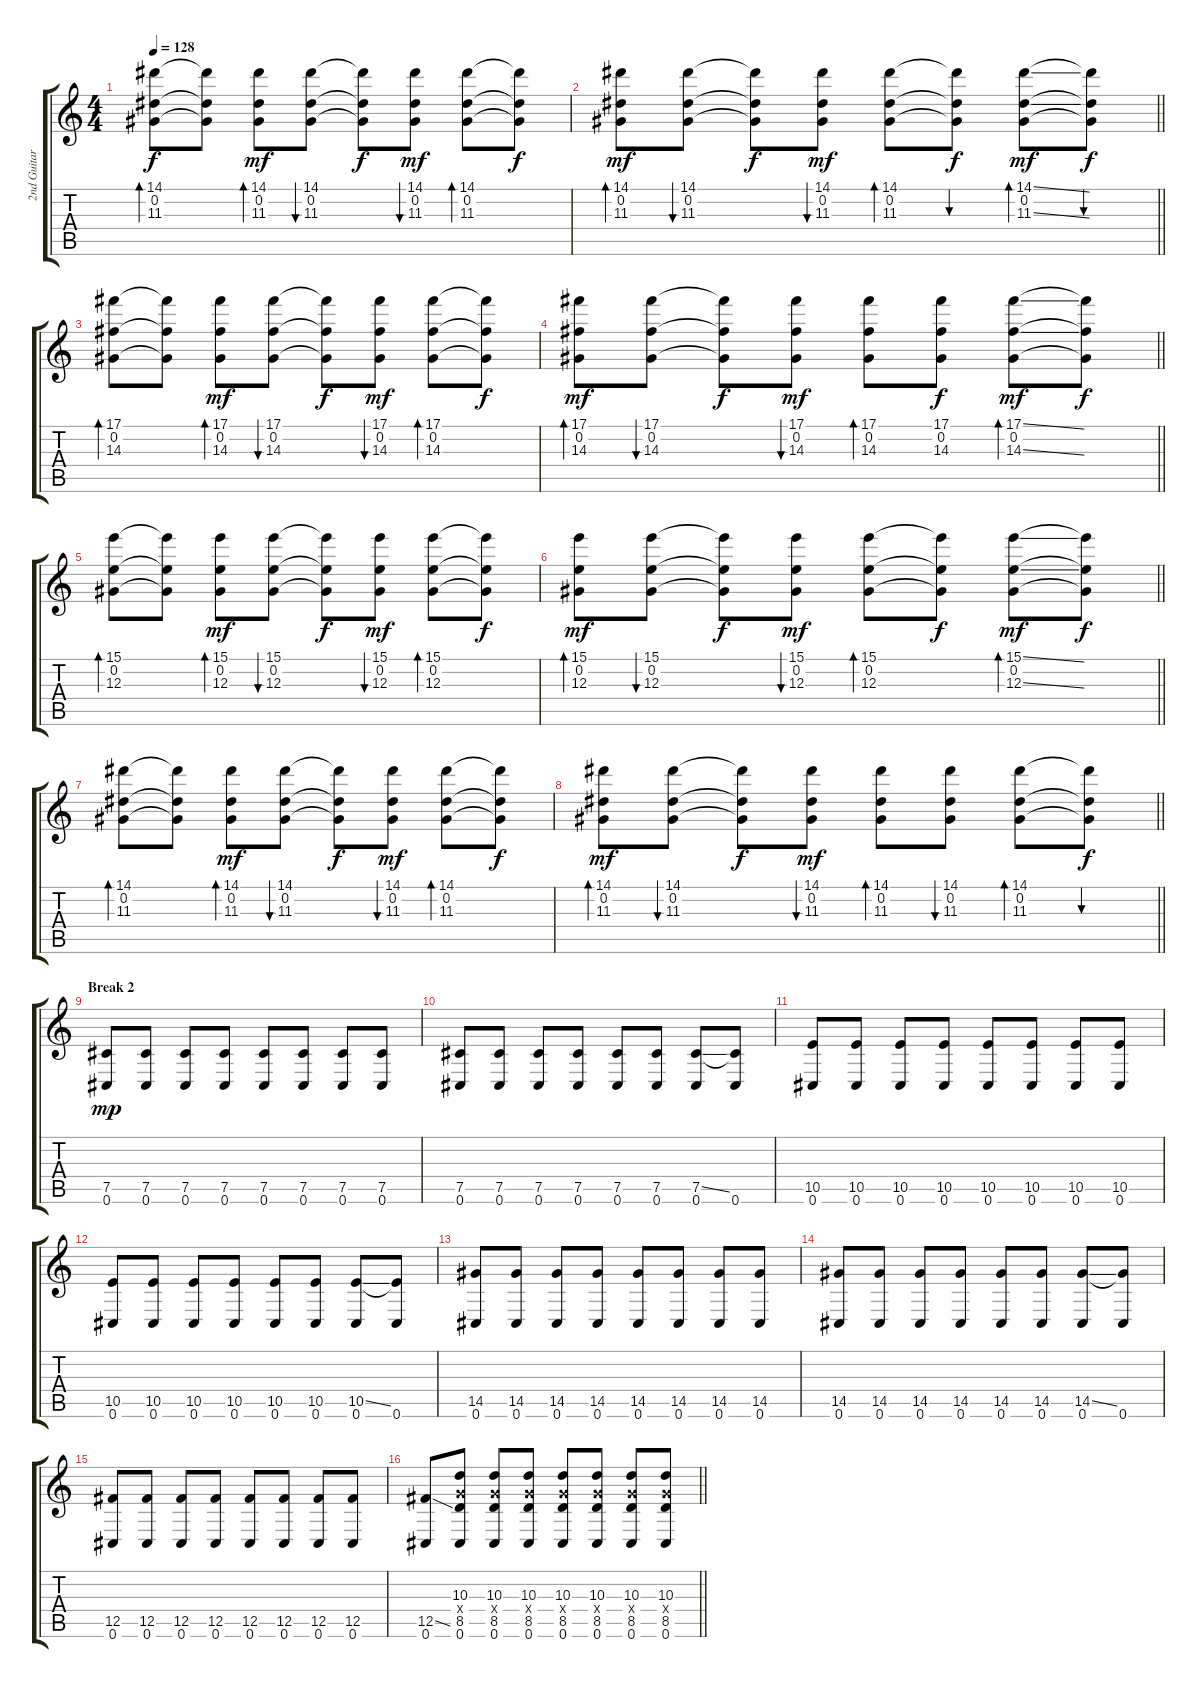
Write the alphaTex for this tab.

\track ("2nd Guitar" "2nd Guitar") {instrument electricguitarjazz}
\staff {score tabs}
\tuning (Db4 Ab3 E3 B2 Gb2 Db2) {hide}
\ts (4 4)
\tempo 128
\clef g2
\ks c
(14.1 0.2 11.3).8{bd 60 dy f} (14.1{t} 0.2{t} 11.3{t}).8 (14.1 0.2 11.3).8{bd 60 dy mf} (14.1 0.2 11.3).8{bu 60} (14.1{t} 0.2{t} 11.3{t}).8{dy f} (14.1 0.2 11.3).8{bu 60 dy mf} (14.1 0.2 11.3).8{bd 60} (14.1{t} 0.2{t} 11.3{t}).8{dy f} |
\barLineRight lightlight
(14.1 0.2 11.3).8{bd 60 dy mf} (14.1 0.2 11.3).8{bu 60} (14.1{t} 0.2{t} 11.3{t}).8{dy f} (14.1 0.2 11.3).8{bu 60 dy mf} (14.1 0.2 11.3).8{bd 60} (14.1{t} 0.2{t} 11.3{t}).8{bu 60 dy f} (14.1{ss} 0.2 11.3{ss}).8{bd 60 dy mf} (14.1{t} 0.2{t} 11.3{t}).8{bu 60 dy f} |
(17.1 0.2 14.3).8{bd 60} (17.1{t} 0.2{t} 14.3{t}).8 (17.1 0.2 14.3).8{bd 60 dy mf} (17.1 0.2 14.3).8{bu 60} (17.1{t} 0.2{t} 14.3{t}).8{dy f} (17.1 0.2 14.3).8{bu 60 dy mf} (17.1 0.2 14.3).8{bd 60} (17.1{t} 0.2{t} 14.3{t}).8{dy f} |
\barLineRight lightlight
(17.1 0.2 14.3).8{bd 60 dy mf} (17.1 0.2 14.3).8{bu 60} (17.1{t} 0.2{t} 14.3{t}).8{dy f} (17.1 0.2 14.3).8{bu 60 dy mf} (17.1 0.2 14.3).8{bd 60} (17.1 0.2 14.3).8{dy f} (17.1{ss} 0.2 14.3{ss}).8{bd 60 dy mf} (17.1{t} 0.2{t} 14.3{t}).8{dy f} |
(15.1 0.2 12.3).8{bd 60} (15.1{t} 0.2{t} 12.3{t}).8 (15.1 0.2 12.3).8{bd 60 dy mf} (15.1 0.2 12.3).8{bu 60} (15.1{t} 0.2{t} 12.3{t}).8{dy f} (15.1 0.2 12.3).8{bu 60 dy mf} (15.1 0.2 12.3).8{bd 60} (15.1{t} 0.2{t} 12.3{t}).8{dy f} |
\barLineRight lightlight
(15.1 0.2 12.3).8{bd 60 dy mf} (15.1 0.2 12.3).8{bu 60} (15.1{t} 0.2{t} 12.3{t}).8{dy f} (15.1 0.2 12.3).8{bu 60 dy mf} (15.1 0.2 12.3).8{bd 60} (15.1{t} 0.2{t} 12.3{t}).8{dy f} (15.1{ss} 0.2 12.3{ss}).8{bd 60 dy mf} (15.1{t} 0.2{t} 12.3{t}).8{dy f} |
(14.1 0.2 11.3).8{bd 60} (14.1{t} 0.2{t} 11.3{t}).8 (14.1 0.2 11.3).8{bd 60 dy mf} (14.1 0.2 11.3).8{bu 60} (14.1{t} 0.2{t} 11.3{t}).8{dy f} (14.1 0.2 11.3).8{bu 60 dy mf} (14.1 0.2 11.3).8{bd 60} (14.1{t} 0.2{t} 11.3{t}).8{dy f} |
\barLineRight lightlight
(14.1 0.2 11.3).8{bd 60 dy mf} (14.1 0.2 11.3).8{bu 60} (14.1{t} 0.2{t} 11.3{t}).8{dy f} (14.1 0.2 11.3).8{bu 60 dy mf} (14.1 0.2 11.3).8{bd 60} (14.1 0.2 11.3).8{bu 60} (14.1 0.2 11.3).8{bd 60} (14.1{t} 0.2{t} 11.3{t}).8{bu 60 dy f} |
\section ("" "Break 2")
(7.5 0.6).8{dy mp} (7.5 0.6).8 (7.5 0.6).8 (7.5 0.6).8 (7.5 0.6).8 (7.5 0.6).8 (7.5 0.6).8 (7.5 0.6).8 |
(7.5 0.6).8 (7.5 0.6).8 (7.5 0.6).8 (7.5 0.6).8 (7.5 0.6).8 (7.5 0.6).8 (7.5{ss} 0.6).8 (7.5{t} 0.6).8 |
(10.5 0.6).8 (10.5 0.6).8 (10.5 0.6).8 (10.5 0.6).8 (10.5 0.6).8 (10.5 0.6).8 (10.5 0.6).8 (10.5 0.6).8 |
(10.5 0.6).8 (10.5 0.6).8 (10.5 0.6).8 (10.5 0.6).8 (10.5 0.6).8 (10.5 0.6).8 (10.5{ss} 0.6).8 (10.5{t} 0.6).8 |
(14.5 0.6).8 (14.5 0.6).8 (14.5 0.6).8 (14.5 0.6).8 (14.5 0.6).8 (14.5 0.6).8 (14.5 0.6).8 (14.5 0.6).8 |
(14.5 0.6).8 (14.5 0.6).8 (14.5 0.6).8 (14.5 0.6).8 (14.5 0.6).8 (14.5 0.6).8 (14.5{ss} 0.6).8 (14.5{t} 0.6).8 |
(12.5 0.6).8 (12.5 0.6).8 (12.5 0.6).8 (12.5 0.6).8 (12.5 0.6).8 (12.5 0.6).8 (12.5 0.6).8 (12.5 0.6).8 |
\barLineRight lightlight
(12.5{ss} 0.6).8 (10.3 8.4{x} 8.5 0.6).8 (10.3 8.4{x} 8.5 0.6).8 (10.3 8.4{x} 8.5 0.6).8 (10.3 8.4{x} 8.5 0.6).8 (10.3 8.4{x} 8.5 0.6).8 (10.3 8.4{x} 8.5 0.6).8 (10.3 8.4{x} 8.5 0.6).8
